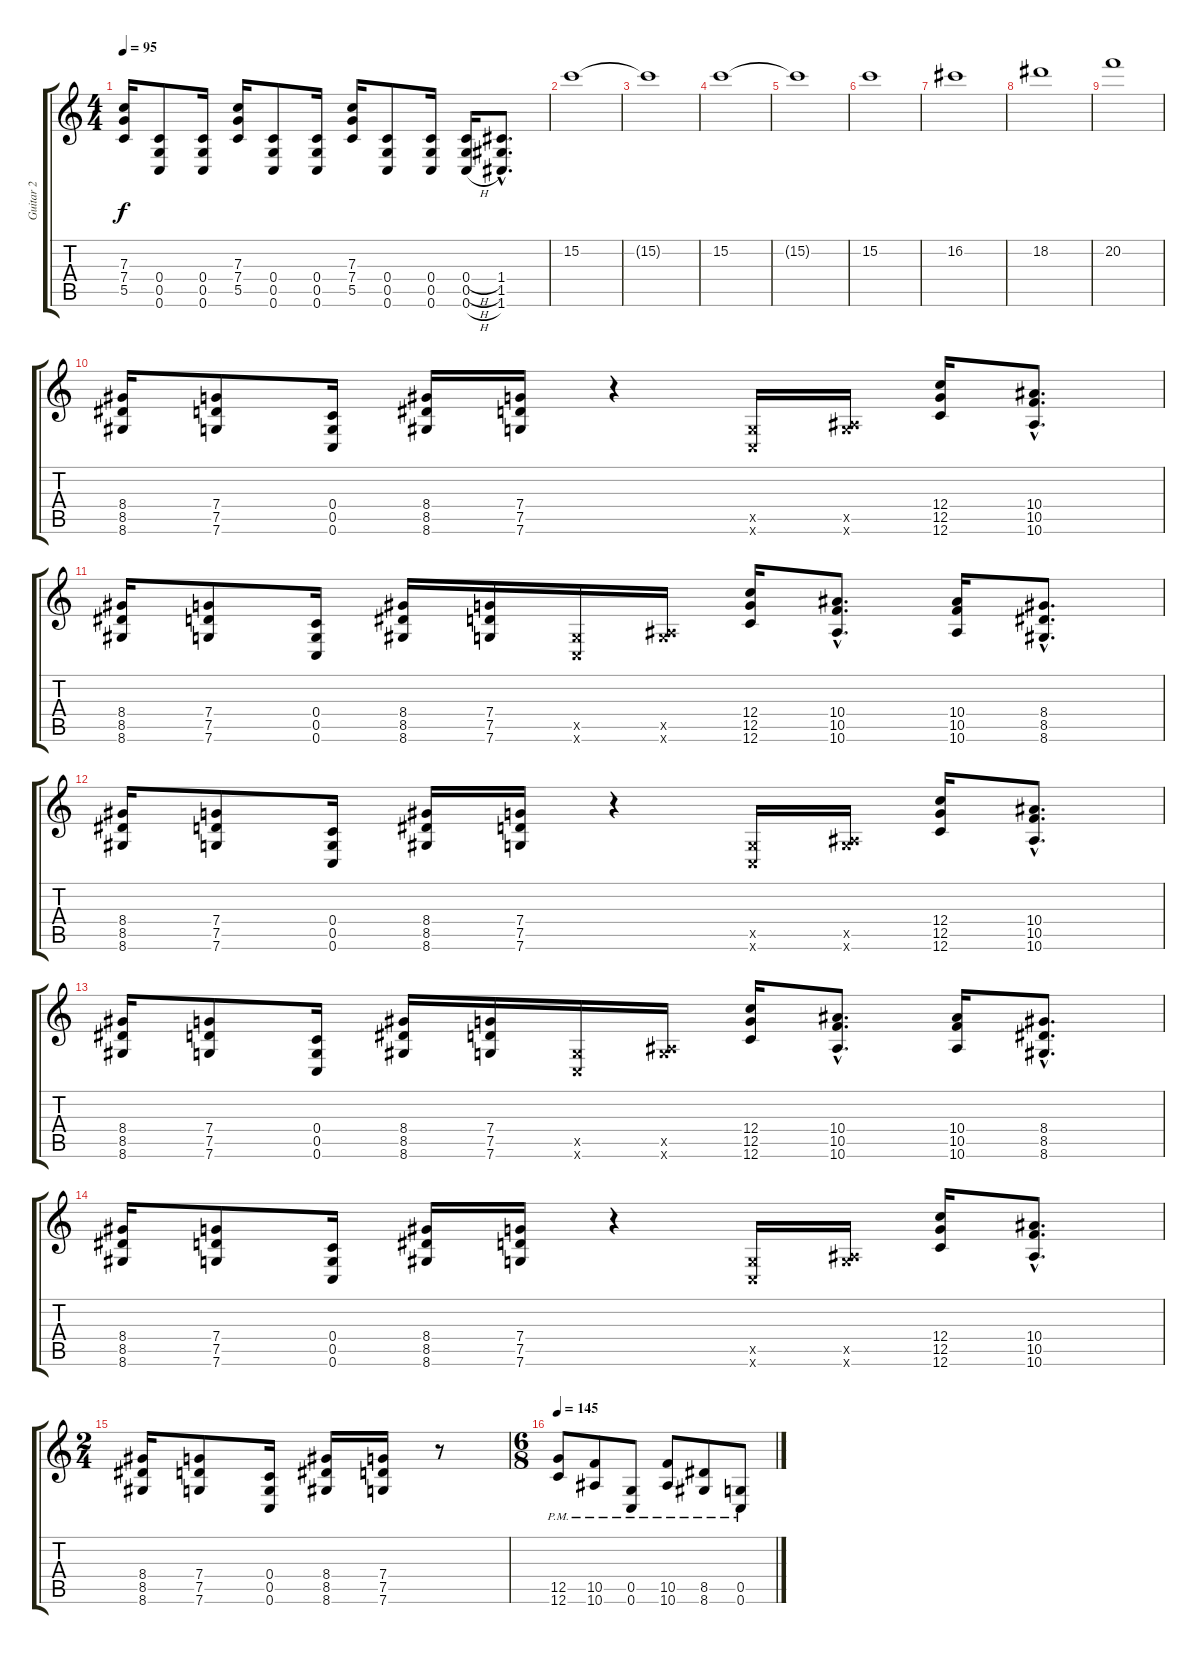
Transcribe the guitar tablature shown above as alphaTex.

\track ("Guitar 2" "Guitar 2") {instrument distortionguitar}
\staff {score tabs}
\tuning (D4 A3 F3 C3 G2 C2) {hide}
\ts (4 4)
\tempo 95
\clef g2
\ks c
(7.3 7.4 5.5).16{dy f} (0.4 0.5 0.6).8 (0.4 0.5 0.6).16 (7.3 7.4 5.5).16 (0.4 0.5 0.6).8 (0.4 0.5 0.6).16 (7.3 7.4 5.5).16 (0.4 0.5 0.6).8 (0.4 0.5 0.6).16 (0.4{h} 0.5{h} 0.6{h}).16 (1.4{hac} 1.5{hac} 1.6{hac}).8{d} |
15.2.1 |
15.2{t}.1 |
15.2.1 |
15.2{t}.1 |
15.2.1 |
16.2.1 |
18.2.1 |
20.2.1 |
(8.4 8.5 8.6).16 (7.4 7.5 7.6).8 (0.4 0.5 0.6).16 (8.4 8.5 8.6).16 (7.4 7.5 7.6).16 r.4 (0.5{x} 0.6{x}).16 (0.5{x} 10.6{x}).16 (12.4 12.5 12.6).16 (10.4{hac} 10.5{hac} 10.6{hac}).8{d} |
(8.4 8.5 8.6).16 (7.4 7.5 7.6).8 (0.4 0.5 0.6).16 (8.4 8.5 8.6).16 (7.4 7.5 7.6).16 (0.5{x} 0.6{x}).16 (0.5{x} 10.6{x}).16 (12.4 12.5 12.6).16 (10.4{hac} 10.5{hac} 10.6{hac}).8{d} (10.4 10.5 10.6).16 (8.4{hac} 8.5{hac} 8.6{hac}).8{d} |
(8.4 8.5 8.6).16 (7.4 7.5 7.6).8 (0.4 0.5 0.6).16 (8.4 8.5 8.6).16 (7.4 7.5 7.6).16 r.4 (0.5{x} 0.6{x}).16 (0.5{x} 10.6{x}).16 (12.4 12.5 12.6).16 (10.4{hac} 10.5{hac} 10.6{hac}).8{d} |
(8.4 8.5 8.6).16 (7.4 7.5 7.6).8 (0.4 0.5 0.6).16 (8.4 8.5 8.6).16 (7.4 7.5 7.6).16 (0.5{x} 0.6{x}).16 (0.5{x} 10.6{x}).16 (12.4 12.5 12.6).16 (10.4{hac} 10.5{hac} 10.6{hac}).8{d} (10.4 10.5 10.6).16 (8.4{hac} 8.5{hac} 8.6{hac}).8{d} |
(8.4 8.5 8.6).16 (7.4 7.5 7.6).8 (0.4 0.5 0.6).16 (8.4 8.5 8.6).16 (7.4 7.5 7.6).16 r.4 (0.5{x} 0.6{x}).16 (0.5{x} 10.6{x}).16 (12.4 12.5 12.6).16 (10.4{hac} 10.5{hac} 10.6{hac}).8{d} |
\ts (2 4)
(8.4 8.5 8.6).16 (7.4 7.5 7.6).8 (0.4 0.5 0.6).16 (8.4 8.5 8.6).16 (7.4 7.5 7.6).16 r.8 |
\ts (6 8)
\tempo 180
\tempo 145
(12.5{pm} 12.6{pm}).8 (10.5{pm} 10.6{pm}).8 (0.5{pm} 0.6{pm}).8 (10.5{pm} 10.6{pm}).8 (8.5{pm} 8.6{pm}).8 (0.5{pm} 0.6{pm}).8
